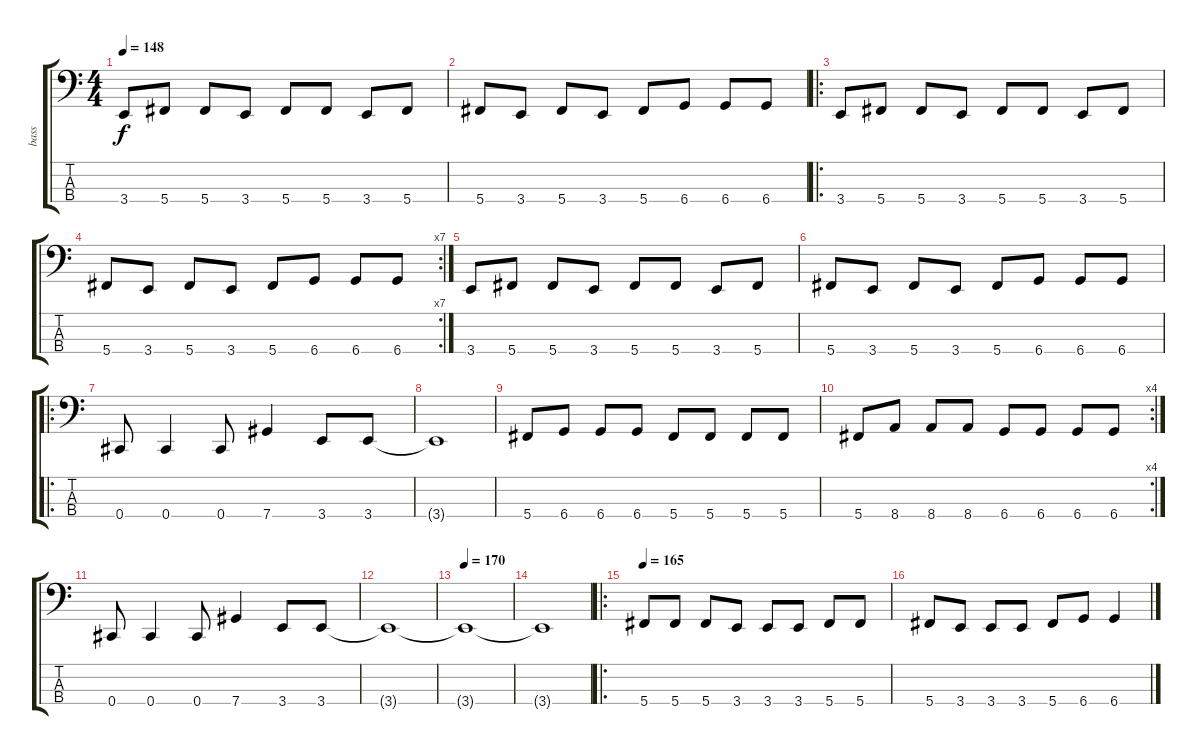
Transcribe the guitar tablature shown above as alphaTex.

\track ("bass" "bass") {instrument electricbassfinger}
\staff {score tabs}
\tuning (Gb2 Db2 Ab1 Db1) {hide}
\ts (4 4)
\tempo 148
\clef f4
\ks c
3.4.8{dy f} 5.4.8 5.4.8 3.4.8 5.4.8 5.4.8 3.4.8 5.4.8 |
5.4.8 3.4.8 5.4.8 3.4.8 5.4.8 6.4.8 6.4.8 6.4.8 |
\ro
3.4.8 5.4.8 5.4.8 3.4.8 5.4.8 5.4.8 3.4.8 5.4.8 |
\rc 7
5.4.8 3.4.8 5.4.8 3.4.8 5.4.8 6.4.8 6.4.8 6.4.8 |
3.4.8 5.4.8 5.4.8 3.4.8 5.4.8 5.4.8 3.4.8 5.4.8 |
5.4.8 3.4.8 5.4.8 3.4.8 5.4.8 6.4.8 6.4.8 6.4.8 |
\ro
0.4.8 0.4.4 0.4.8 7.4.4 3.4.8 3.4.8 |
3.4{t}.1 |
5.4.8 6.4.8 6.4.8 6.4.8 5.4.8 5.4.8 5.4.8 5.4.8 |
\rc 4
5.4.8 8.4.8 8.4.8 8.4.8 6.4.8 6.4.8 6.4.8 6.4.8 |
0.4.8 0.4.4 0.4.8 7.4.4 3.4.8 3.4.8 |
3.4{t}.1 |
\tempo 170
3.4{t}.1 |
3.4{t}.1 |
\ro
\tempo 165
5.4.8 5.4.8 5.4.8 3.4.8 3.4.8 3.4.8 5.4.8 5.4.8 |
5.4.8 3.4.8 3.4.8 3.4.8 5.4.8 6.4.8 6.4.4
